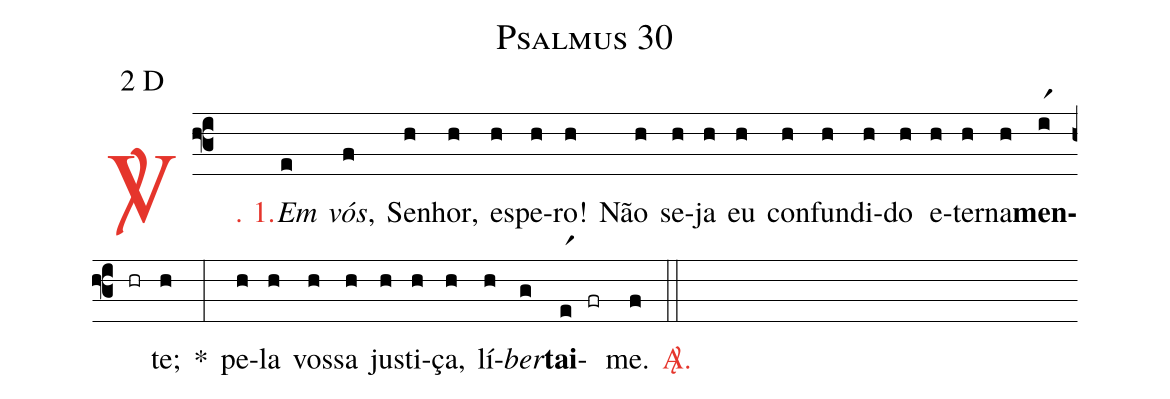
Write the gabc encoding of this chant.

name: Psalmus 30;
mode: 2;
mode-differentia: D;
%%
(f3)

<c><sp>V/</sp>. 1.</c>() <i>Em</i>(e) <i>vós</i>,(f) Se(h)nhor,(h) es(h)pe(h)ro!(h) Não(h) se(h)ja(h) eu(h) con(h)fun(h)di(h)do(h) e(h)ter(h)na(h)<b>men</b>(ir1)(hr)te;(h) *(:) pe(h)la(h) vos(h)sa(h) jus(h)ti(h)ça,(h) lí(h)<i>ber</i>(g)<b>tai</b>-(er1)(fr)me.(f)

<c><sp>A/</sp>.</c>(::)
